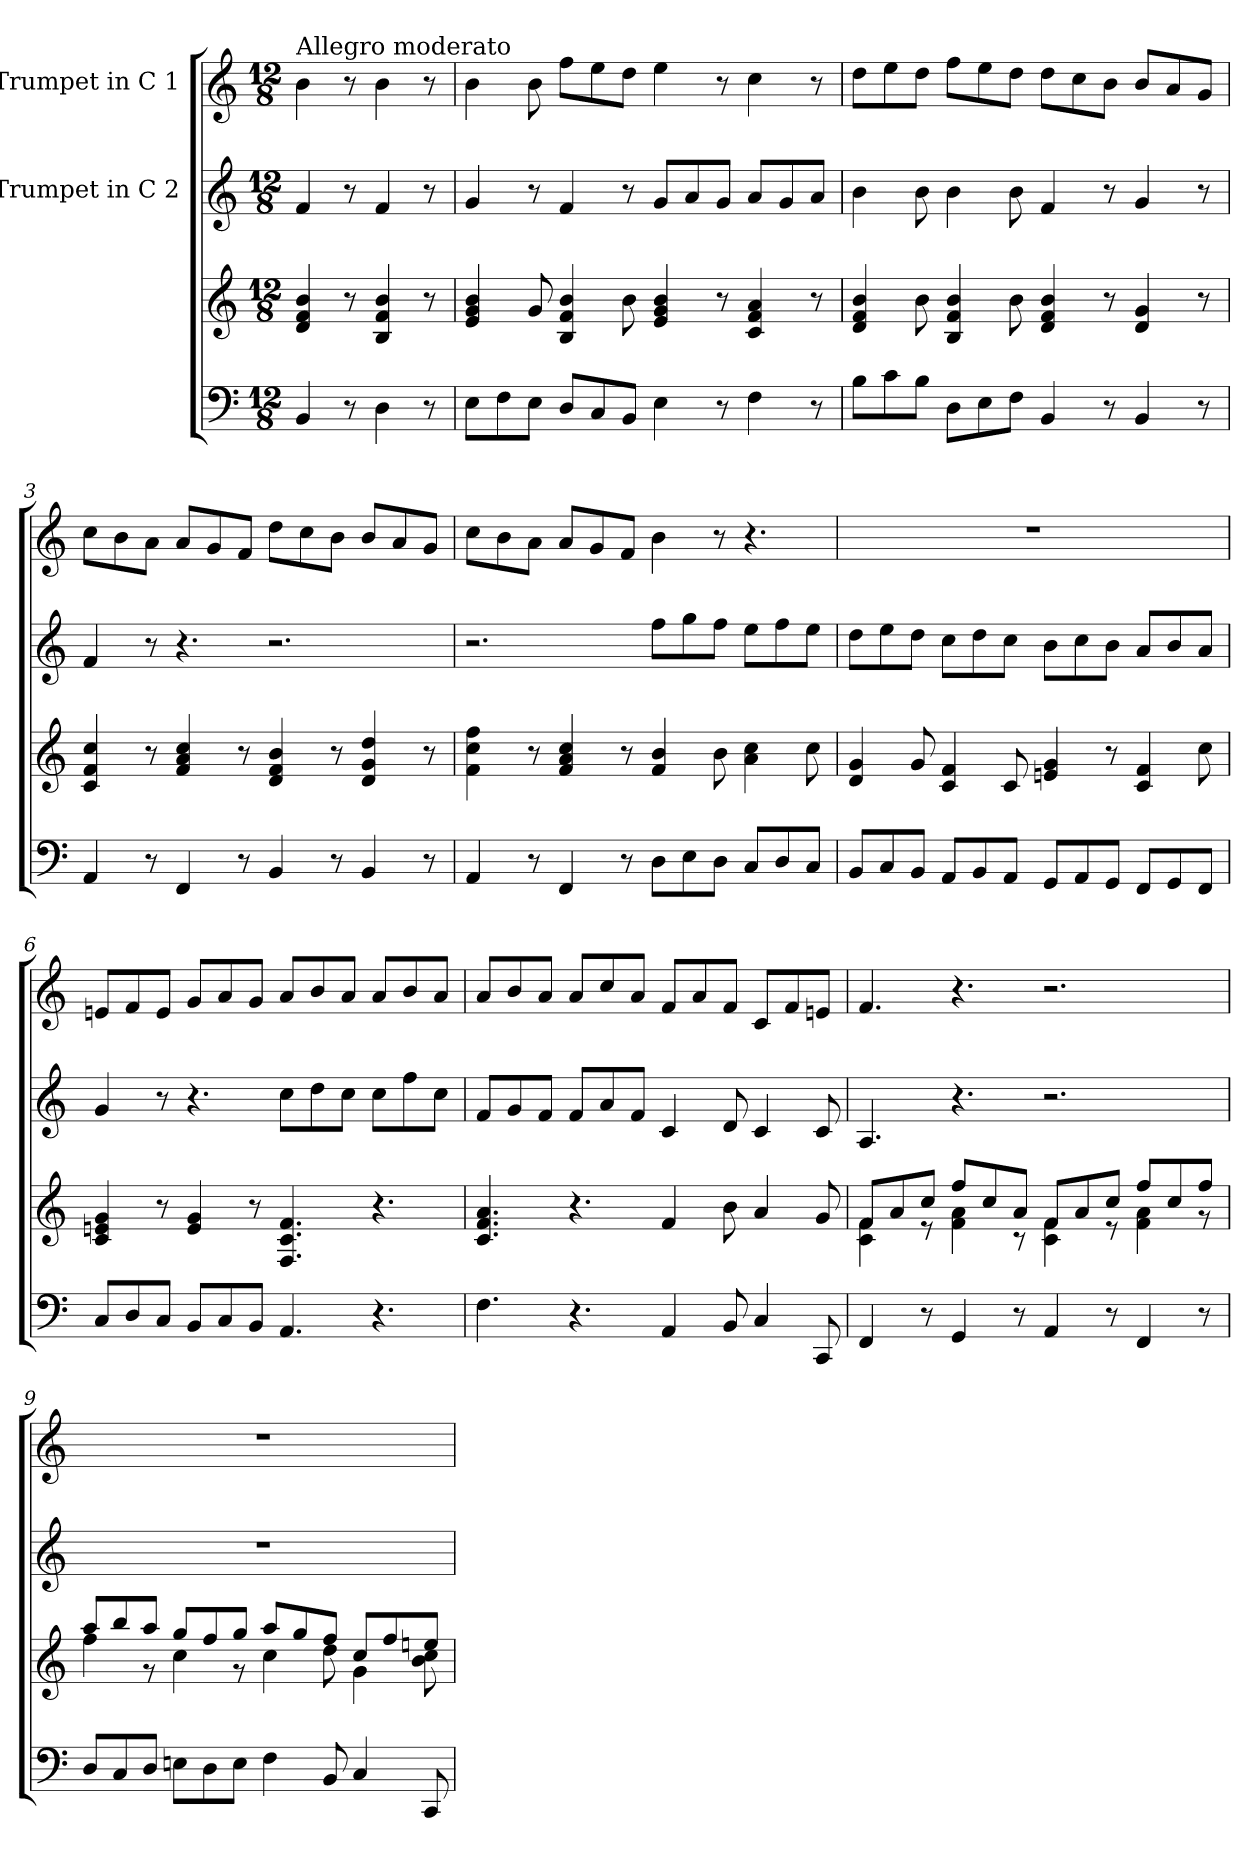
**kern	**kern	**kern	**kern
*part3	*part3	*part2	*part1
*staff4	*staff3	*staff2	*staff1
*	*	*I"Trumpet in C 2	*I"Trumpet in C 1
*clefF4	*clefG2	*clefG2	*clefG2
*M12/8	*M12/8	*M12/8	*M12/8
=	=	=	=
!	!	!	!LO:TX:a:t=Allegro moderato
4BB/	4d/ 4f/ 4b/	4f/	4b\
8r	8r	8r	8r
4D\	4B/ 4f/ 4b/	4f/	4b\
8r	8r	8r	8r
=1	=1	=1	=1
8E\L	4e/ 4g/ 4b/	4g/	4b\
8F\	.	.	.
8E\J	8g/	8r	8b\
8D/L	4B/ 4f/ 4b/	4f/	8ff\L
8C/	.	.	8ee\
8BB/J	8b\	8r	8dd\J
4E\	4e/ 4g/ 4b/	8g/L	4ee\
.	.	8a/	.
8r	8r	8g/J	8r
4F\	4c/ 4f/ 4a/	8a/L	4cc\
.	.	8g/	.
8r	8r	8a/J	8r
=2	=2	=2	=2
8B\L	4d/ 4f/ 4b/	4b\	8dd\L
8c\	.	.	8ee\
8B\J	8b\	8b\	8dd\J
8D\L	4B/ 4f/ 4b/	4b\	8ff\L
8E\	.	.	8ee\
8F\J	8b\	8b\	8dd\J
4BB/	4d/ 4f/ 4b/	4f/	8dd\L
.	.	.	8cc\
8r	8r	8r	8b\J
4BB/	4d/ 4g/	4g/	8b/L
.	.	.	8a/
8r	8r	8r	8g/J
!!LO:LB:g=z
=3	=3	=3	=3
4AA/	4c/ 4f/ 4cc/	4f/	8cc\L
.	.	.	8b\
8r	8r	8r	8a\J
4FF/	4f/ 4a/ 4cc/	4.r	8a/L
.	.	.	8g/
8r	8r	.	8f/J
4BB/	4d/ 4f/ 4b/	2.r	8dd\L
.	.	.	8cc\
8r	8r	.	8b\J
4BB/	4d/ 4g/ 4dd/	.	8b/L
.	.	.	8a/
8r	8r	.	8g/J
=4	=4	=4	=4
4AA/	4f\ 4cc\ 4ff\	2.r	8cc\L
.	.	.	8b\
8r	8r	.	8a\J
4FF/	4f/ 4a/ 4cc/	.	8a/L
.	.	.	8g/
8r	8r	.	8f/J
8D\L	4f/ 4b/	8ff\L	4b\
8E\	.	8gg\	.
8D\J	8b\	8ff\J	8r
8C/L	4a\ 4cc\	8ee\L	4.r
8D/	.	8ff\	.
8C/J	8cc\	8ee\J	.
=5	=5	=5	=5
8BB/L	4d/ 4g/	8dd\L	1.r
8C/	.	8ee\	.
8BB/J	8g/	8dd\J	.
8AA/L	4c/ 4f/	8cc\L	.
8BB/	.	8dd\	.
8AA/J	8c/	8cc\J	.
8GG/L	4en/ 4g/	8b\L	.
8AA/	.	8cc\	.
8GG/J	8r	8b\J	.
8FF/L	4c/ 4f/	8a/L	.
8GG/	.	8b/	.
8FF/J	8cc\	8a/J	.
!!LO:LB:g=z
=6	=6	=6	=6
8C/L	4c/ 4en/ 4g/	4g/	8en/L
8D/	.	.	8f/
8C/J	8r	8r	8e/J
8BB/L	4e/ 4g/	4.r	8g/L
8C/	.	.	8a/
8BB/J	8r	.	8g/J
4.AA/	4.F/ 4.c/ 4.f/	8cc\L	8a/L
.	.	8dd\	8b/
.	.	8cc\J	8a/J
4.r	4.r	8cc\L	8a/L
.	.	8ff\	8b/
.	.	8cc\J	8a/J
=7	=7	=7	=7
4.F\	4.c/ 4.f/ 4.a/	8f/L	8a/L
.	.	8g/	8b/
.	.	8f/J	8a/J
4.r	4.r	8f/L	8a/L
.	.	8a/	8cc/
.	.	8f/J	8a/J
4AA/	4f/	4c/	8f/L
.	.	.	8a/
8BB/	8b\	8d/	8f/J
4C/	4a/	4c/	8c/L
.	.	.	8f/
8CC/	8g/	8c/	8en/J
=8	=8	=8	=8
*	*^	*	*
4FF/	8f/L	4c\ 4f\	4.A/	4.f/
.	8a/	.	.	.
8r	8cc/J	8r	.	.
4GG/	8ff/L	4f\ 4a\	4.r	4.r
.	8cc/	.	.	.
8r	8a/J	8r	.	.
4AA/	8f/L	4c\ 4f\	2.r	2.r
.	8a/	.	.	.
8r	8cc/J	8r	.	.
4FF/	8ff/L	4f\ 4a\	.	.
.	8cc/	.	.	.
8r	8ff/J	8r	.	.
!!LO:PB:g=z
=9	=9	=9	=9	=9
8D/L	8aa/L	4ff\	1.r	1.r
8C/	8bb/	.	.	.
8D/J	8aa/J	8r	.	.
8En\L	8gg/L	4cc\	.	.
8D\	8ff/	.	.	.
8E\J	8gg/J	8r	.	.
4F\	8aa/L	4cc\	.	.
.	8gg/	.	.	.
8BB/	8ff/J	8dd\	.	.
4C/	8cc/L	4g\	.	.
.	8ff/	.	.	.
8CC/	8een/J	8b\ 8cc\	.	.
*	*v	*v	*	*
=	=	=	=
*-	*-	*-	*-
